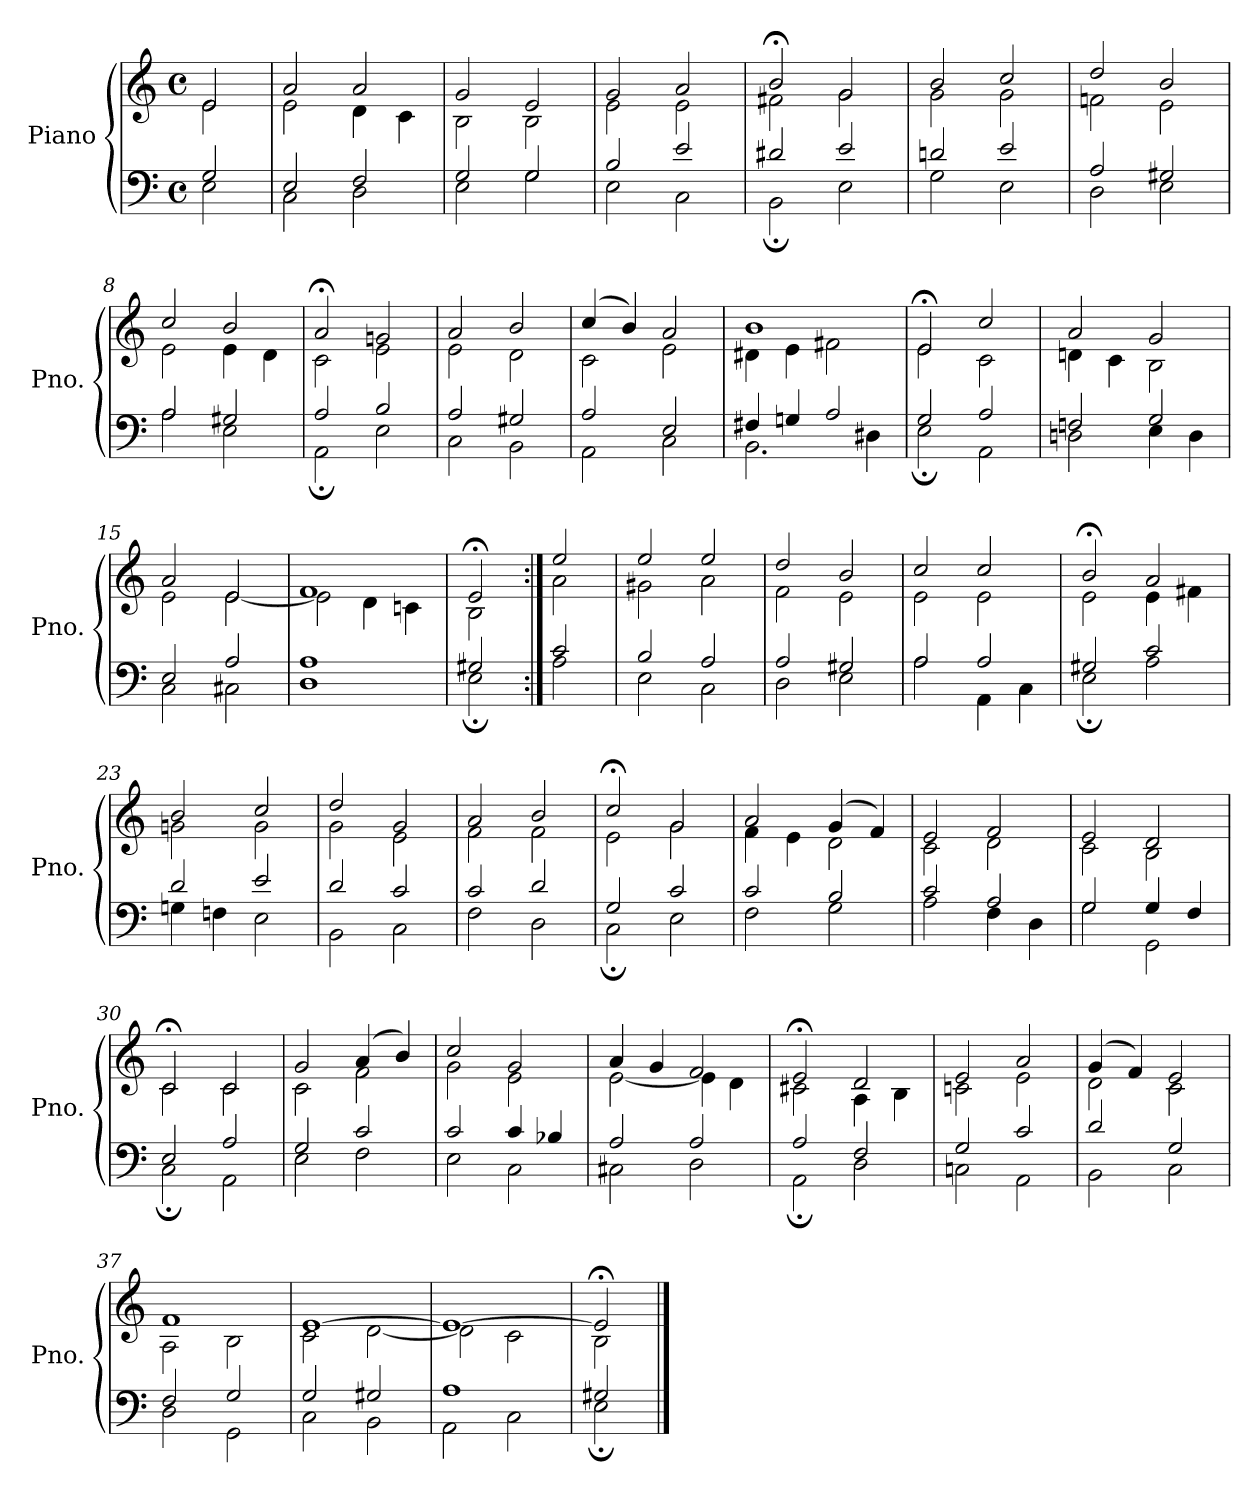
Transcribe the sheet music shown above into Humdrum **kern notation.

**kern	**kern
*part1	*part1
*staff2	*staff1
*I"Piano	*
*I'Pno.	*
*clefF4	*clefG2
*k[]	*k[]
*M4/4	*M4/4
*met(c)	*met(c)
=1	=1
*^	*^
2G/	2E\	2e/	2e\
=2	=2	=2	=2
2E/	2C\	2a/	2e\
2F/	2D\	2a/	4d\
.	.	.	4c\
=3	=3	=3	=3
2G/	2E\	2g/	2B\
2G/	2G\	2e/	2B\
=4	=4	=4	=4
2B/	2E\	2g/	2e\
2e/	2C\	2a/	2e\
=5	=5	=5	=5
2d#X/	2BB;\	2b;</	2f#X\
2e/	2E\	2g/	2g\
=6	=6	=6	=6
2dn/	2G\	2b/	2g\
2e/	2E\	2cc/	2g\
=7	=7	=7	=7
2A/	2D\	2dd/	2fn\
2G#X/	2E\	2b/	2e\
=8	=8	=8	=8
2A/	2A\	2cc/	2e\
2G#X/	2E\	2b/	4e\
.	.	.	4d\
!!LO:LB:g=z	!!
=9	=9	=9	=9
2A/	2AA;\	2a;</	2c\
2B/	2E\	2gn/	2e\
=10	=10	=10	=10
2A/	2C\	2a/	2e\
2G#X/	2BB\	2b/	2d\
=11	=11	=11	=11
2A/	2AA\	(4cc/	2c\
.	.	4b/)	.
2E/	2C\	2a/	2e\
=12	=12	=12	=12
4F#X/	2.BB\	1b	4d#X\
4Gn/	.	.	4e\
2A/	.	.	2f#X\
.	4D#X\	.	.
=13	=13	=13	=13
2G/	2E;\	2e;</	2e\
2A/	2AA\	2cc/	2c\
=14	=14	=14	=14
2Fn/	2Dn\	2a/	4dn\
.	.	.	4c\
2G/	4E\	2g/	2B\
.	4D\	.	.
=15	=15	=15	=15
2E/	2C\	2a/	2e\
2A/	2C#X\	2e/	[2e\
=16	=16	=16	=16
1A	1D	1f	2e\]
.	.	.	4d\
.	.	.	4cn\
!!LO:LB:g=z	!!
=17	=17	=17	=17
2G#X/	2E;\	2e;</	2B\
=18:|!	=18:|!	=18:|!	=18:|!
2c/	2A\	2ee/	2a\
=19	=19	=19	=19
2B/	2E\	2ee/	2g#X\
2A/	2C\	2ee/	2a\
=20	=20	=20	=20
2A/	2D\	2dd/	2f\
2G#X/	2E\	2b/	2e\
=21	=21	=21	=21
2A/	2A\	2cc/	2e\
2A/	4AA\	2cc/	2e\
.	4C\	.	.
=22	=22	=22	=22
2G#X/	2E;\	2b;</	2e\
2c/	2A\	2a/	4e\
.	.	.	4f#X\
=23	=23	=23	=23
2d/	4Gn\	2b/	2gn\
.	4Fn\	.	.
2e/	2E\	2cc/	2g\
=24	=24	=24	=24
2d/	2BB\	2dd/	2g\
2c/	2C\	2g/	2e\
!!LO:LB:g=z	!!
=25	=25	=25	=25
2c/	2F\	2a/	2f\
2d/	2D\	2b/	2f\
=26	=26	=26	=26
2G/	2C;\	2cc;</	2e\
2c/	2E\	2g/	2g\
=27	=27	=27	=27
2c/	2F\	2a/	4f\
.	.	.	4e\
2B/	2G\	(4g/	2d\
.	.	4f/)	.
=28	=28	=28	=28
2c/	2A\	2e/	2c\
2A/	4F\	2f/	2d\
.	4D\	.	.
=29	=29	=29	=29
2G/	2G\	2e/	2c\
4G/	2GG\	2d/	2B\
4F/	.	.	.
=30	=30	=30	=30
2E/	2C;\	2c;</	2c\
2A/	2AA\	2c/	2c\
=31	=31	=31	=31
2G/	2E\	2g/	2c\
2c/	2F\	(4a/	2f\
.	.	4b/)	.
=32	=32	=32	=32
2c/	2E\	2cc/	2g\
4c/	2C\	2g/	2e\
4B-X/	.	.	.
!!LO:LB:g=z	!!
=33	=33	=33	=33
2A/	2C#X\	4a/	[2e\
.	.	4g/	.
2A/	2D\	2f/	4e\]
.	.	.	4d\
=34	=34	=34	=34
2A/	2AA;\	2e;</	2c#X\
2F/	2D\	2d/	4A\
.	.	.	4B\
=35	=35	=35	=35
2G/	2Cn\	2e/	2cn\
2c/	2AA\	2a/	2e\
=36	=36	=36	=36
2d/	2BB\	(4g/	2d\
.	.	4f/)	.
2G/	2C\	2e/	2c\
=37	=37	=37	=37
2F/	2D\	1f	2A\
2G/	2GG\	.	2B\
=38	=38	=38	=38
2G/	2C\	[1e	2c\
2G#X/	2BB\	.	[2d\
=39	=39	=39	=39
1A	2AA\	1e_	2d\]
.	2C\	.	2c\
=40	=40	=40	=40
2G#X/	2E;\	2e;</]	2B\
*v	*v	*	*
*	*v	*v
==	==
*-	*-
